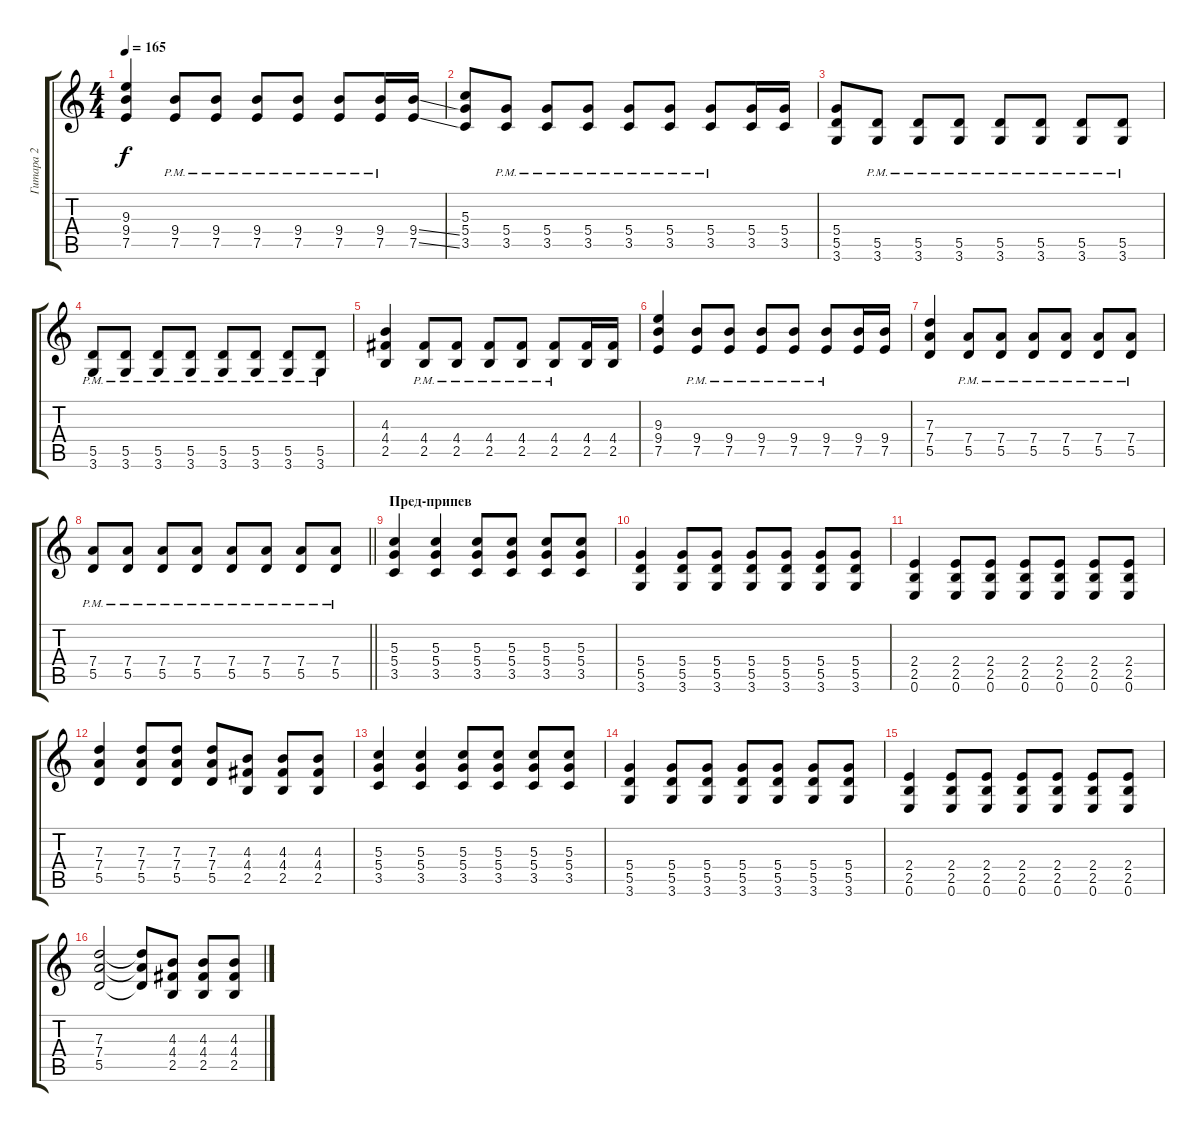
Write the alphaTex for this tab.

\track ("Гитара 2" "Гитара 2") {instrument overdrivenguitar}
\staff {score tabs}
\tuning (E4 B3 G3 D3 A2 E2) {hide}
\ts (4 4)
\tempo 165
\clef g2
\ks c
(9.3 9.4 7.5).4{dy f} (9.4{pm} 7.5{pm}).8 (9.4{pm} 7.5{pm}).8 (9.4{pm} 7.5{pm}).8 (9.4{pm} 7.5{pm}).8 (9.4{pm} 7.5{pm}).8 (9.4{pm} 7.5{pm}).16 (9.4{ss} 7.5{ss}).16 |
(5.3 5.4 3.5).8 (5.4{pm} 3.5{pm}).8 (5.4{pm} 3.5{pm}).8 (5.4{pm} 3.5{pm}).8 (5.4{pm} 3.5{pm}).8 (5.4{pm} 3.5{pm}).8 (5.4{pm} 3.5{pm}).8 (5.4 3.5).16 (5.4 3.5).16 |
(5.4 5.5 3.6).8 (5.5{pm} 3.6{pm}).8 (5.5{pm} 3.6{pm}).8 (5.5{pm} 3.6{pm}).8 (5.5{pm} 3.6{pm}).8 (5.5{pm} 3.6{pm}).8 (5.5{pm} 3.6{pm}).8 (5.5{pm} 3.6{pm}).8 |
(5.5{pm} 3.6{pm}).8 (5.5{pm} 3.6{pm}).8 (5.5{pm} 3.6{pm}).8 (5.5{pm} 3.6{pm}).8 (5.5{pm} 3.6{pm}).8 (5.5{pm} 3.6{pm}).8 (5.5{pm} 3.6{pm}).8 (5.5{pm} 3.6).8 |
(4.3 4.4 2.5).4 (4.4{pm} 2.5{pm}).8 (4.4{pm} 2.5{pm}).8 (4.4{pm} 2.5{pm}).8 (4.4{pm} 2.5{pm}).8 (4.4{pm} 2.5{pm}).8 (4.4 2.5).16 (4.4 2.5).16 |
(9.3 9.4 7.5).4 (9.4{pm} 7.5{pm}).8 (9.4{pm} 7.5{pm}).8 (9.4{pm} 7.5{pm}).8 (9.4{pm} 7.5{pm}).8 (9.4{pm} 7.5{pm}).8 (9.4 7.5).16 (9.4 7.5).16 |
(7.3 7.4 5.5).4 (7.4{pm} 5.5{pm}).8 (7.4{pm} 5.5{pm}).8 (7.4{pm} 5.5{pm}).8 (7.4{pm} 5.5{pm}).8 (7.4{pm} 5.5{pm}).8 (7.4{pm} 5.5{pm}).8 |
\barLineRight lightlight
(7.4{pm} 5.5{pm}).8 (7.4{pm} 5.5{pm}).8 (7.4{pm} 5.5{pm}).8 (7.4{pm} 5.5{pm}).8 (7.4{pm} 5.5{pm}).8 (7.4{pm} 5.5{pm}).8 (7.4{pm} 5.5{pm}).8 (7.4{pm} 5.5{pm}).8 |
\section ("" "Пред-припев")
(5.3 5.4 3.5).4 (5.3 5.4 3.5).4 (5.3 5.4 3.5).8 (5.3 5.4 3.5).8 (5.3 5.4 3.5).8 (5.3 5.4 3.5).8 |
(5.4 5.5 3.6).4 (5.4 5.5 3.6).8 (5.4 5.5 3.6).8 (5.4 5.5 3.6).8 (5.4 5.5 3.6).8 (5.4 5.5 3.6).8 (5.4 5.5 3.6).8 |
(2.4 2.5 0.6).4 (2.4 2.5 0.6).8 (2.4 2.5 0.6).8 (2.4 2.5 0.6).8 (2.4 2.5 0.6).8 (2.4 2.5 0.6).8 (2.4 2.5 0.6).8 |
(7.3 7.4 5.5).4 (7.3 7.4 5.5).8 (7.3 7.4 5.5).8 (7.3 7.4 5.5).8 (4.3 4.4 2.5).8 (4.3 4.4 2.5).8 (4.3 4.4 2.5).8 |
(5.3 5.4 3.5).4 (5.3 5.4 3.5).4 (5.3 5.4 3.5).8 (5.3 5.4 3.5).8 (5.3 5.4 3.5).8 (5.3 5.4 3.5).8 |
(5.4 5.5 3.6).4 (5.4 5.5 3.6).8 (5.4 5.5 3.6).8 (5.4 5.5 3.6).8 (5.4 5.5 3.6).8 (5.4 5.5 3.6).8 (5.4 5.5 3.6).8 |
(2.4 2.5 0.6).4 (2.4 2.5 0.6).8 (2.4 2.5 0.6).8 (2.4 2.5 0.6).8 (2.4 2.5 0.6).8 (2.4 2.5 0.6).8 (2.4 2.5 0.6).8 |
(7.3 7.4 5.5).2 (7.3{t} 7.4{t} 5.5{t}).8 (4.3 4.4 2.5).8 (4.3 4.4 2.5).8 (4.3 4.4 2.5).8
